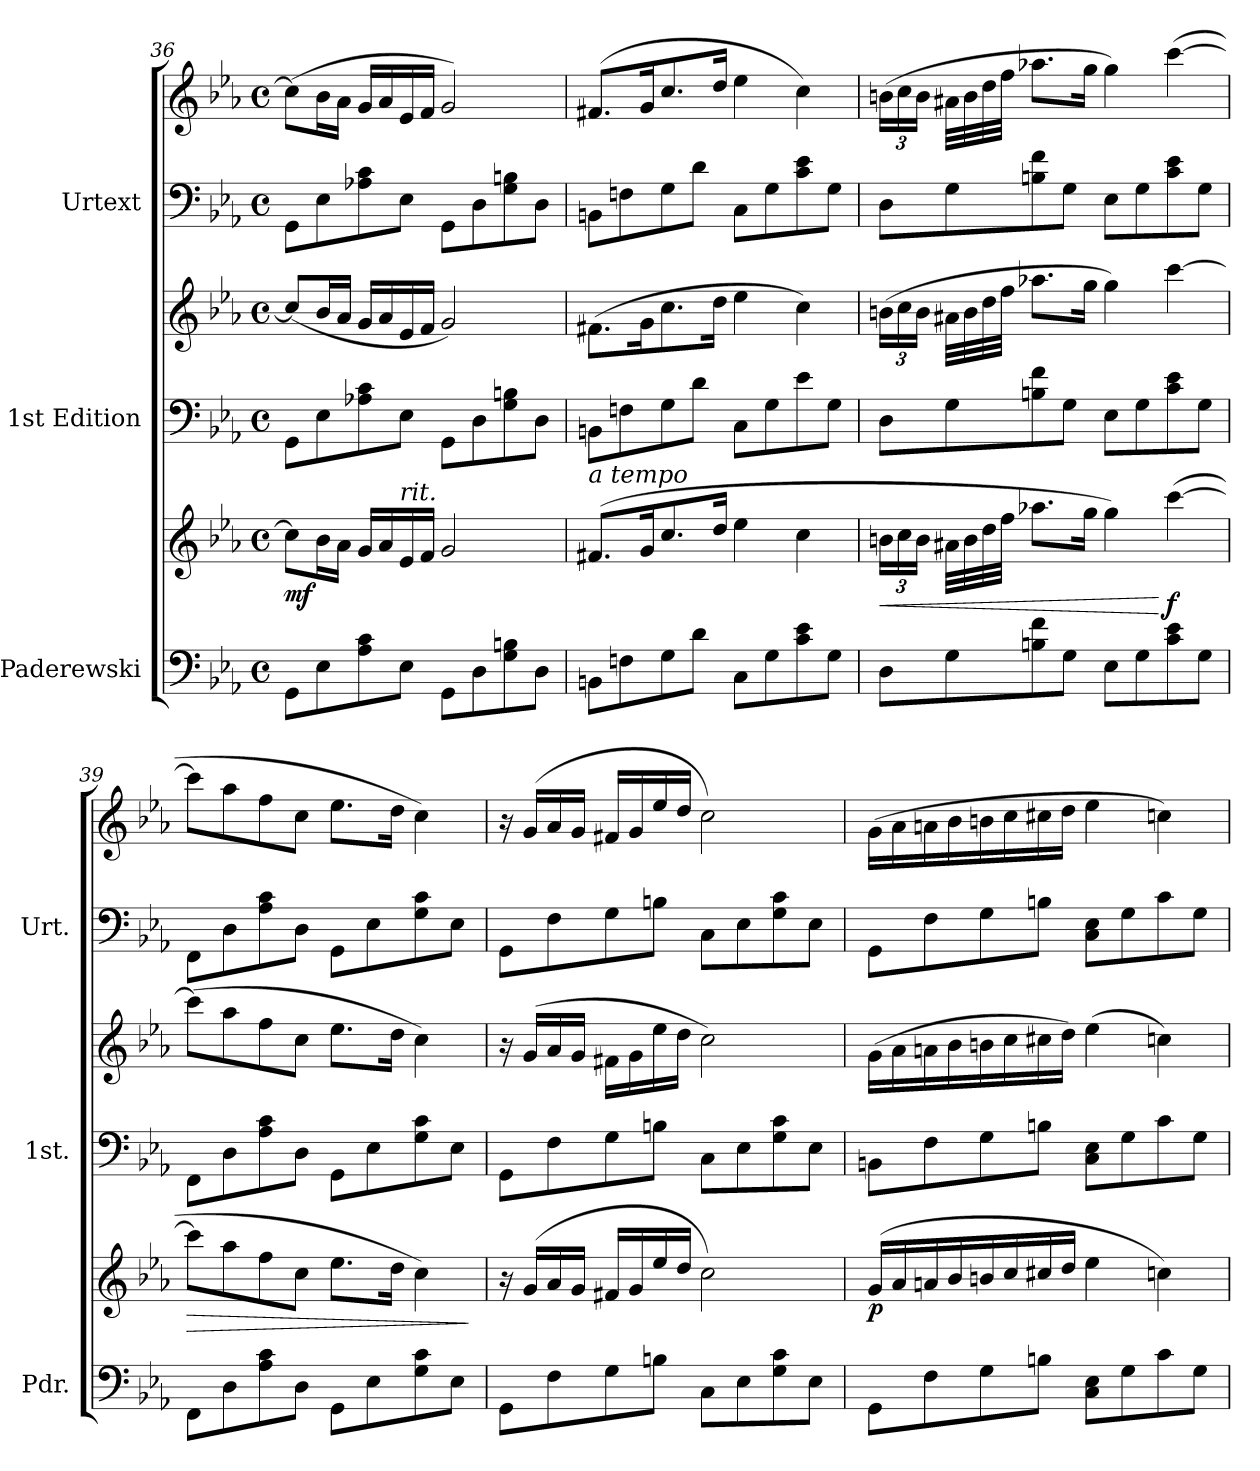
**kern	**kern	**dynam	**kern	**kern	**kern	**kern
*part3	*part3	*part3	*part2	*part2	*part1	*part1
*staff6	*staff5	*staff5/6	*staff4	*staff3	*staff2	*staff1
*I"Paderewski	*	*	*I"1st Edition	*	*I"Urtext	*
*I'Pdr.	*	*	*I'1st.	*	*I'Urt.	*
!!LO:LB:g=z
*clefF4	*clefG2	*	*clefF4	*clefG2	*clefF4	*clefG2
*k[b-e-a-]	*k[b-e-a-]	*	*k[b-e-a-]	*k[b-e-a-]	*k[b-e-a-]	*k[b-e-a-]
*M4/4	*M4/4	*	*M4/4	*M4/4	*M4/4	*M4/4
*met(c)	*met(c)	*	*met(c)	*met(c)	*met(c)	*met(c)
=36	=36	=36	=36	=36	=36	=36
!	!	!LO:DY:b	!	!	!	!
8GG\L	8cc\L]	mf	8GG\L	(8cc/L]	8GG\L	(8cc\L]
8E-\	16b-\L	.	8E-\	16b-/L	8E-\	16b-\L
.	16a-\JJ	.	.	16a-/JJ	.	16a-\JJ
8A-\ 8c\	16g/LL	.	8A-X\ 8c\	16g/LL	8A-X\ 8c\	16g/LL
.	16a-/	.	.	16a-/	.	16a-/
!	!LO:TX:a:i:t=rit.	!	!	!	!	!
8E-\J	16e-/	.	8E-\J	16e-/	8E-\J	16e-/
.	16f/JJ	.	.	16f/JJ	.	16f/JJ
8GG\L	2g/	.	8GG\L	2g/)	8GG\L	2g/)
8D\	.	.	8D\	.	8D\	.
8G\ 8Bn\	.	.	8G\ 8Bn\	.	8G\ 8Bn\	.
8D\J	.	.	8D\J	.	8D\J	.
=37	=37	=37	=37	=37	=37	=37
!	!LO:TX:a:i:t=a tempo	!	!	!	!	!
8BBn\L	(8.f#X/L	.	8BBn\L	(8.f#X\L	8BBn\L	(8.f#X/L
8Fn\	.	.	8Fn\	.	8Fn\	.
.	16g/K	.	.	16g\K	.	16g/K
8G\	8.cc/	.	8G\	8.cc\	8G\	8.cc/
8d\J	.	.	8d\J	.	8d\J	.
.	16dd/Jk	.	.	16dd\Jk	.	16dd/Jk
8C\L	4ee-\	.	8C\L	4ee-\	8C\L	4ee-\
8G\	.	.	8G\	.	8G\	.
8c\ 8e-\	4cc\	.	8e-i\	4cc\)	8c\ 8e-\	4cc\)
8G\J	.	.	8G\J	.	8G\J	.
=38	=38	=38	=38	=38	=38	=38
*	*Xbrackettup	*	*	*	*	*
!	!	!LO:HP:b	!	!	!	!
*	*	*	*	*Xbrackettup	*	*Xbrackettup
8D\L	24bn\LL	<	8D\L	(24bn\LL	8D\L	(24bn\LL
.	24cc\	.	.	24cc\	.	24cc\
.	24b\JJ	.	.	24b\JJ	.	24b\JJ
8G\	32a#X\LLL	.	8G\	32a#X\LLL	8G\	32a#X\LLL
.	32b\	.	.	32b\	.	32b\
.	32dd\	.	.	32dd\	.	32dd\
.	32ff\JJJ	.	.	32ff\JJJ	.	32ff\JJJ
8Bn\ 8f\	8.aa-X\L	.	8Bn\ 8f\	8.aa-X\L	8Bn\ 8f\	8.aa-X\L
8G\J	.	.	8G\J	.	8G\J	.
.	16gg\Jk	.	.	16gg\Jk	.	16gg\Jk
8E-\L	4gg\)	.	8E-\L	4gg\)	8E-\L	4gg\)
8G\	.	.	8G\	.	8G\	.
!	!	!LO:DY:n=1:b	!	!	!	!
8c\ 8e-\	([4ccc\	[ f	8c\ 8e-\	[4ccc\	8c\ 8e-\	([4ccc\
8G\J	.	.	8G\J	.	8G\J	.
!!LO:PB:g=z
=39	=39	=39	=39	=39	=39	=39
!	!	!LO:HP:b	!	!	!	!
8FF\L	8ccc\L]	>	8FF\L	(8ccc\L]	8FF\L	8ccc\L]
8D\	8aa-\	.	8D\	8aa-\	8D\	8aa-\
8A-\ 8c\	8ff\	.	8A-\ 8c\	8ff\	8A-\ 8c\	8ff\
8D\J	8cc\J	.	8D\J	8cc\J	8D\J	8cc\J
8GG\L	8.ee-\L	.	8GG\L	8.ee-\L	8GG\L	8.ee-\L
8E-\	.	.	8E-\	.	8E-\	.
.	16dd\Jk	.	.	16dd\Jk	.	16dd\Jk
8G\ 8c\	4cc\)	.	8G\ 8c\	4cc\)	8G\ 8c\	4cc\)
8E-\J	.	.	8E-\J	.	8E-\J	.
.	.	]	.	.	.	.
=40	=40	=40	=40	=40	=40	=40
8GG\L	16r	.	8GG\L	16r	8GG\L	16r
.	(16g/LL	.	.	(16g/LL	.	(>16g/LL
8F\	16a-/	.	8F\	16a-/	8F\	16a-/
.	16g/JJ	.	.	16g/JJ	.	16g/JJ
8G\	16f#X/LL	.	8G\	16f#X\LL	8G\	16f#X/LL
.	16g/	.	.	16g\	.	16g/
8Bn\J	16ee-/	.	8Bn\J	16ee-\	8Bn\J	16ee-/
.	16dd/JJ	.	.	16dd\JJ	.	16dd/JJ
8C\L	2cc\)	.	8C\L	2cc\)	8C\L	2cc\)
8E-\	.	.	8E-\	.	8E-\	.
8G\ 8c\	.	.	8G\ 8c\	.	8G\ 8c\	.
8E-\J	.	.	8E-\J	.	8E-\J	.
=41	=41	=41	=41	=41	=41	=41
!	!	!LO:DY:b	!	!	!	!
8GG\L	(16g/LL	p	8BBni\L	(16g\LL	8GG\L	(16g\LL
.	16a-/	.	.	16a-\	.	16a-\
8F\	16an/	.	8F\	16an\	8F\	16an\
.	16b-/	.	.	16b-\	.	16b-\
8G\	16bn/	.	8G\	16bn\	8G\	16bn\
.	16cc/	.	.	16cc\	.	16cc\
8Bn\J	16cc#X/	.	8Bn\J	16cc#X\	8Bn\J	16cc#X\
.	16dd/JJ	.	.	16dd\JJ)	.	16dd\JJ
8C\ 8E-\L	4ee-\	.	8C\ 8E-\L	(4ee-\	8C\ 8E-\L	4ee-\
8G\	.	.	8G\	.	8G\	.
8c\	4ccn\)	.	8c\	4ccn\)	8c\	4ccn\)
8G\J	.	.	8G\J	.	8G\J	.
=	=	=	=	=	=	=
*-	*-	*-	*-	*-	*-	*-
